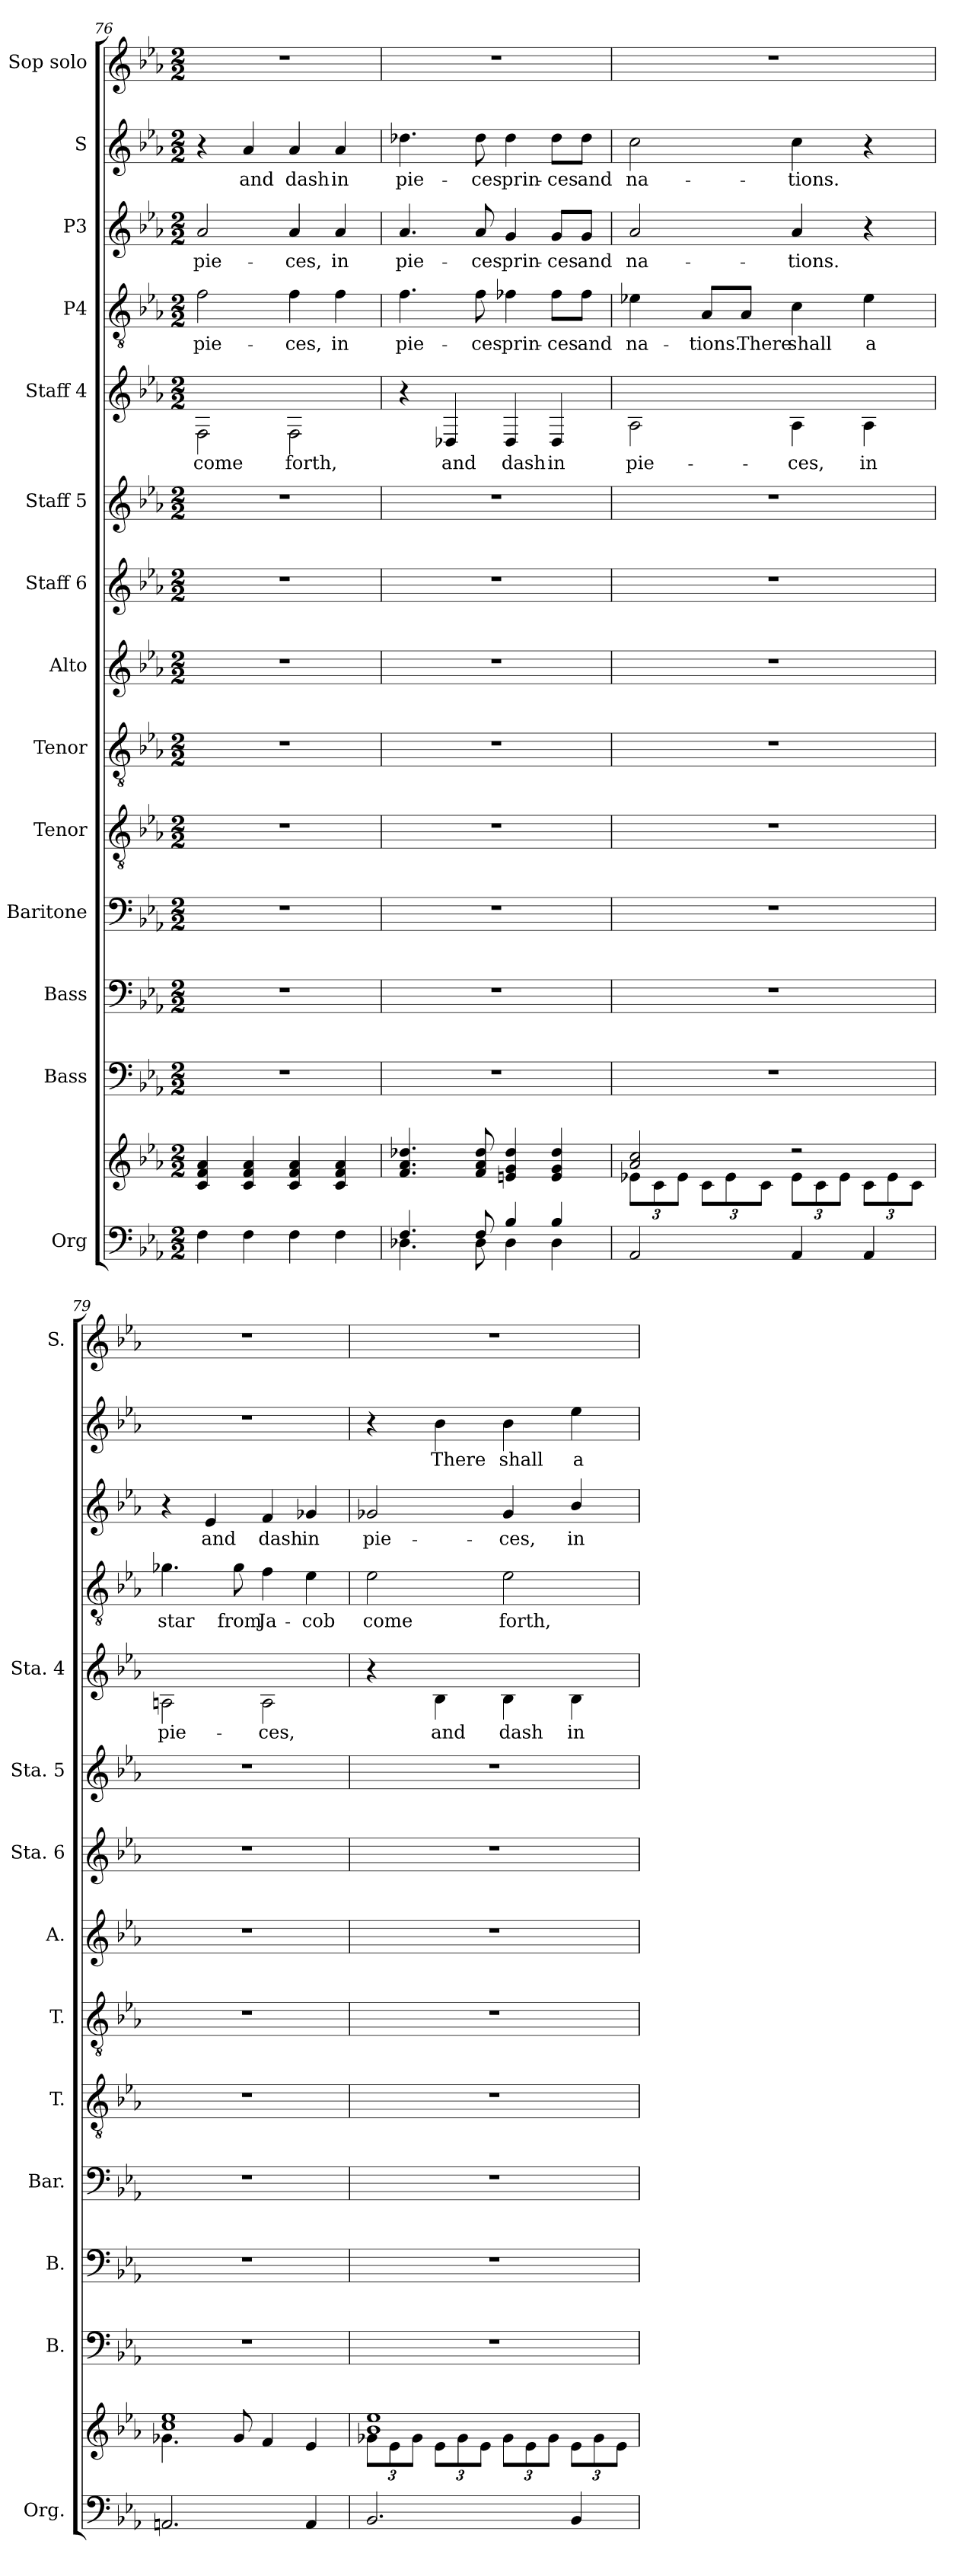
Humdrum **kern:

**kern	**kern	**kern	**kern	**kern	**kern	**kern	**kern	**kern	**kern	**kern	**text	**kern	**text	**kern	**text	**kern	**text	**kern
*part14	*part14	*part13	*part12	*part11	*part10	*part9	*part8	*part7	*part6	*part5	*part5	*part4	*part4	*part3	*part3	*part2	*part2	*part1
*staff15	*staff14	*staff13	*staff12	*staff11	*staff10	*staff9	*staff8	*staff7	*staff6	*staff5	*staff5	*staff4	*staff4	*staff3	*staff3	*staff2	*staff2	*staff1
*I"Org	*	*I"Bass	*I"Bass	*I"Baritone	*I"Tenor	*I"Tenor	*I"Alto	*I"Staff 6	*I"Staff 5	*I"Staff 4	*	*I"P4	*	*I"P3	*	*I"S	*	*I"Sop solo
*I'Org.	*	*I'B.	*I'B.	*I'Bar.	*I'T.	*I'T.	*I'A.	*I'Sta. 6	*I'Sta. 5	*I'Sta. 4	*	*	*	*	*	*	*	*I'S.
*clefF4	*clefG2	*clefF4	*clefF4	*clefF4	*clefGv2	*clefGv2	*clefG2	*clefG2	*clefG2	*clefG2	*	*clefGv2	*	*clefG2	*	*clefG2	*	*clefG2
*	*	*	*	*	*ITrd7c12	*ITrd7c12	*	*	*	*	*	*	*	*	*	*	*	*
*k[b-e-a-]	*k[b-e-a-]	*k[b-e-a-]	*k[b-e-a-]	*k[b-e-a-]	*k[b-e-a-]	*k[b-e-a-]	*k[b-e-a-]	*k[b-e-a-]	*k[b-e-a-]	*k[b-e-a-]	*	*k[b-e-a-]	*	*k[b-e-a-]	*	*k[b-e-a-]	*	*k[b-e-a-]
*E-:	*E-:	*E-:	*E-:	*E-:	*E-:	*E-:	*E-:	*E-:	*E-:	*E-:	*	*E-:	*	*E-:	*	*E-:	*	*E-:
*M2/2	*M2/2	*M2/2	*M2/2	*M2/2	*M2/2	*M2/2	*M2/2	*M2/2	*M2/2	*M2/2	*	*M2/2	*	*M2/2	*	*M2/2	*	*M2/2
=76	=76	=76	=76	=76	=76	=76	=76	=76	=76	=76	=76	=76	=76	=76	=76	=76	=76	=76
!	!	!	!	!	!	!	!	!	!	!	!LO:LY:b	!	!LO:LY:b	!	!LO:LY:b	!	!	!
4F\	4c/ 4f/ 4a-/	1r	1r	1r	1r	1r	1r	1r	1r	2F\	come	2f\	pie-	2a-/	pie-	4r	.	1r
!	!	!	!	!	!	!	!	!	!	!	!	!	!	!	!	!	!LO:LY:b	!
4F\	4c/ 4f/ 4a-/	.	.	.	.	.	.	.	.	.	.	.	.	.	.	4a-/	and	.
!	!	!	!	!	!	!	!	!	!	!	!LO:LY:b	!	!LO:LY:b	!	!LO:LY:b	!	!LO:LY:b	!
4F\	4c/ 4f/ 4a-/	.	.	.	.	.	.	.	.	2F\	forth,	4f\	-ces,	4a-/	-ces,	4a-/	dash	.
!	!	!	!	!	!	!	!	!	!	!	!	!	!LO:LY:b	!	!LO:LY:b	!	!LO:LY:b	!
4F\	4c/ 4f/ 4a-/	.	.	.	.	.	.	.	.	.	.	4f\	in	4a-/	in	4a-/	in	.
=77	=77	=77	=77	=77	=77	=77	=77	=77	=77	=77	=77	=77	=77	=77	=77	=77	=77	=77
*^	*	*	*	*	*	*	*	*	*	*	*	*	*	*	*	*	*	*
!	!	!	!	!	!	!	!	!	!	!	!	!	!	!LO:LY:b	!	!LO:LY:b	!	!LO:LY:b	!
4.F/	4.D-X\	4.f/ 4.a-/ 4.dd-X/	1r	1r	1r	1r	1r	1r	1r	1r	4r	.	4.f\	pie-	4.a-/	pie-	4.dd-X\	pie-	1r
!	!	!	!	!	!	!	!	!	!	!	!	!LO:LY:b	!	!	!	!	!	!	!
.	.	.	.	.	.	.	.	.	.	.	4D-X/	and	.	.	.	.	.	.	.
!	!	!	!	!	!	!	!	!	!	!	!	!	!	!LO:LY:b	!	!LO:LY:b	!	!LO:LY:b	!
8F/	8D-\	8f/ 8a-/ 8dd-/	.	.	.	.	.	.	.	.	.	.	8f\	-ces	8a-/	-ces	8dd-\	-ces	.
!	!	!	!	!	!	!	!	!	!	!	!	!LO:LY:b	!	!LO:LY:b	!	!LO:LY:b	!	!LO:LY:b	!
4B-/	4D-\	4en/ 4g/ 4dd-/	.	.	.	.	.	.	.	.	4D-/	dash	4f-X\	prin-	4g/	prin-	4dd-\	prin-	.
!	!	!	!	!	!	!	!	!	!	!	!	!LO:LY:b	!	!LO:LY:b	!	!LO:LY:b	!	!LO:LY:b	!
4B-/	4D-\	4e/ 4g/ 4dd-/	.	.	.	.	.	.	.	.	4D-/	in	8f-\L	-ces	8g/L	-ces	8dd-\L	-ces	.
!	!	!	!	!	!	!	!	!	!	!	!	!	!	!LO:LY:b	!	!LO:LY:b	!	!LO:LY:b	!
.	.	.	.	.	.	.	.	.	.	.	.	.	8f-\J	and	8g/J	and	8dd-\J	and	.
*v	*v	*	*	*	*	*	*	*	*	*	*	*	*	*	*	*	*	*	*
=78	=78	=78	=78	=78	=78	=78	=78	=78	=78	=78	=78	=78	=78	=78	=78	=78	=78	=78
*	*^	*	*	*	*	*	*	*	*	*	*	*	*	*	*	*	*	*
*	*	*Xbrackettup	*	*	*	*	*	*	*	*	*	*	*	*	*	*	*	*	*
!	!	!	!	!	!	!	!	!	!	!	!	!LO:LY:b	!	!LO:LY:b	!	!LO:LY:b	!	!LO:LY:b	!
2AA-/	2a-/ 2cc/	12e-X\L	1r	1r	1r	1r	1r	1r	1r	1r	2A-\	pie-	4e-X\	na-	2a-/	na-	2cc\	na-	1r
.	.	12c\	.	.	.	.	.	.	.	.	.	.	.	.	.	.	.	.	.
.	.	12e-\J	.	.	.	.	.	.	.	.	.	.	.	.	.	.	.	.	.
!	!	!	!	!	!	!	!	!	!	!	!	!	!	!LO:LY:b	!	!	!	!	!
.	.	12c\L	.	.	.	.	.	.	.	.	.	.	8A-/L	-tions.	.	.	.	.	.
.	.	12e-\	.	.	.	.	.	.	.	.	.	.	.	.	.	.	.	.	.
!	!	!	!	!	!	!	!	!	!	!	!	!	!	!LO:LY:b	!	!	!	!	!
.	.	.	.	.	.	.	.	.	.	.	.	.	8A-/J	There	.	.	.	.	.
.	.	12c\J	.	.	.	.	.	.	.	.	.	.	.	.	.	.	.	.	.
!	!	!	!	!	!	!	!	!	!	!	!	!LO:LY:b	!	!LO:LY:b	!	!LO:LY:b	!	!LO:LY:b	!
4AA-/	2r	12e-\L	.	.	.	.	.	.	.	.	4A-\	-ces,	4c\	shall	4a-/	-tions.	4cc\	-tions.	.
.	.	12c\	.	.	.	.	.	.	.	.	.	.	.	.	.	.	.	.	.
.	.	12e-\J	.	.	.	.	.	.	.	.	.	.	.	.	.	.	.	.	.
!	!	!	!	!	!	!	!	!	!	!	!	!LO:LY:b	!	!LO:LY:b	!	!	!	!	!
4AA-/	.	12c\L	.	.	.	.	.	.	.	.	4A-\	in	4e-\	a	4r	.	4r	.	.
.	.	12e-\	.	.	.	.	.	.	.	.	.	.	.	.	.	.	.	.	.
.	.	12c\J	.	.	.	.	.	.	.	.	.	.	.	.	.	.	.	.	.
!!LO:PB:g=z
=79	=79	=79	=79	=79	=79	=79	=79	=79	=79	=79	=79	=79	=79	=79	=79	=79	=79	=79	=79
!	!	!	!	!	!	!	!	!	!	!	!	!LO:LY:b	!	!LO:LY:b	!	!	!	!	!
2.AAn/	1cc 1ee-	4.g-X\	1r	1r	1r	1r	1r	1r	1r	1r	2An\	pie-	4.g-X\	star	4r	.	1r	.	1r
!	!	!	!	!	!	!	!	!	!	!	!	!	!	!	!	!LO:LY:b	!	!	!
.	.	.	.	.	.	.	.	.	.	.	.	.	.	.	4e-/	and	.	.	.
!	!	!	!	!	!	!	!	!	!	!	!	!	!	!LO:LY:b	!	!	!	!	!
.	.	8g-/	.	.	.	.	.	.	.	.	.	.	8g-\	from	.	.	.	.	.
!	!	!	!	!	!	!	!	!	!	!	!	!LO:LY:b	!	!LO:LY:b	!	!LO:LY:b	!	!	!
.	.	4f/	.	.	.	.	.	.	.	.	2A\	-ces,	4f\	Ja-	4f/	dash	.	.	.
!	!	!	!	!	!	!	!	!	!	!	!	!	!	!LO:LY:b	!	!LO:LY:b	!	!	!
4AA/	.	4e-/	.	.	.	.	.	.	.	.	.	.	4e-\	-cob	4g-X/	in	.	.	.
=80	=80	=80	=80	=80	=80	=80	=80	=80	=80	=80	=80	=80	=80	=80	=80	=80	=80	=80	=80
!	!	!	!	!	!	!	!	!	!	!	!	!	!	!LO:LY:b	!	!LO:LY:b	!	!	!
2.BB-/	1b- 1ee-	12g-X\L	1r	1r	1r	1r	1r	1r	1r	1r	4r	.	2e-\	come	2g-X/	pie-	4r	.	1r
.	.	12e-\	.	.	.	.	.	.	.	.	.	.	.	.	.	.	.	.	.
.	.	12g-\J	.	.	.	.	.	.	.	.	.	.	.	.	.	.	.	.	.
!	!	!	!	!	!	!	!	!	!	!	!	!LO:LY:b	!	!	!	!	!	!LO:LY:b	!
.	.	12e-\L	.	.	.	.	.	.	.	.	4B-\	and	.	.	.	.	4b-\	There	.
.	.	12g-\	.	.	.	.	.	.	.	.	.	.	.	.	.	.	.	.	.
.	.	12e-\J	.	.	.	.	.	.	.	.	.	.	.	.	.	.	.	.	.
!	!	!	!	!	!	!	!	!	!	!	!	!LO:LY:b	!	!LO:LY:b	!	!LO:LY:b	!	!LO:LY:b	!
.	.	12g-\L	.	.	.	.	.	.	.	.	4B-\	dash	2e-\	forth,	4g-/	-ces,	4b-\	shall	.
.	.	12e-\	.	.	.	.	.	.	.	.	.	.	.	.	.	.	.	.	.
.	.	12g-\J	.	.	.	.	.	.	.	.	.	.	.	.	.	.	.	.	.
!	!	!	!	!	!	!	!	!	!	!	!	!LO:LY:b	!	!	!	!LO:LY:b	!	!LO:LY:b	!
4BB-/	.	12e-\L	.	.	.	.	.	.	.	.	4B-\	in	.	.	4b-/	in	4ee-\	a	.
.	.	12g-\	.	.	.	.	.	.	.	.	.	.	.	.	.	.	.	.	.
.	.	12e-\J	.	.	.	.	.	.	.	.	.	.	.	.	.	.	.	.	.
*	*v	*v	*	*	*	*	*	*	*	*	*	*	*	*	*	*	*	*	*
=	=	=	=	=	=	=	=	=	=	=	=	=	=	=	=	=	=	=
*-	*-	*-	*-	*-	*-	*-	*-	*-	*-	*-	*-	*-	*-	*-	*-	*-	*-	*-
